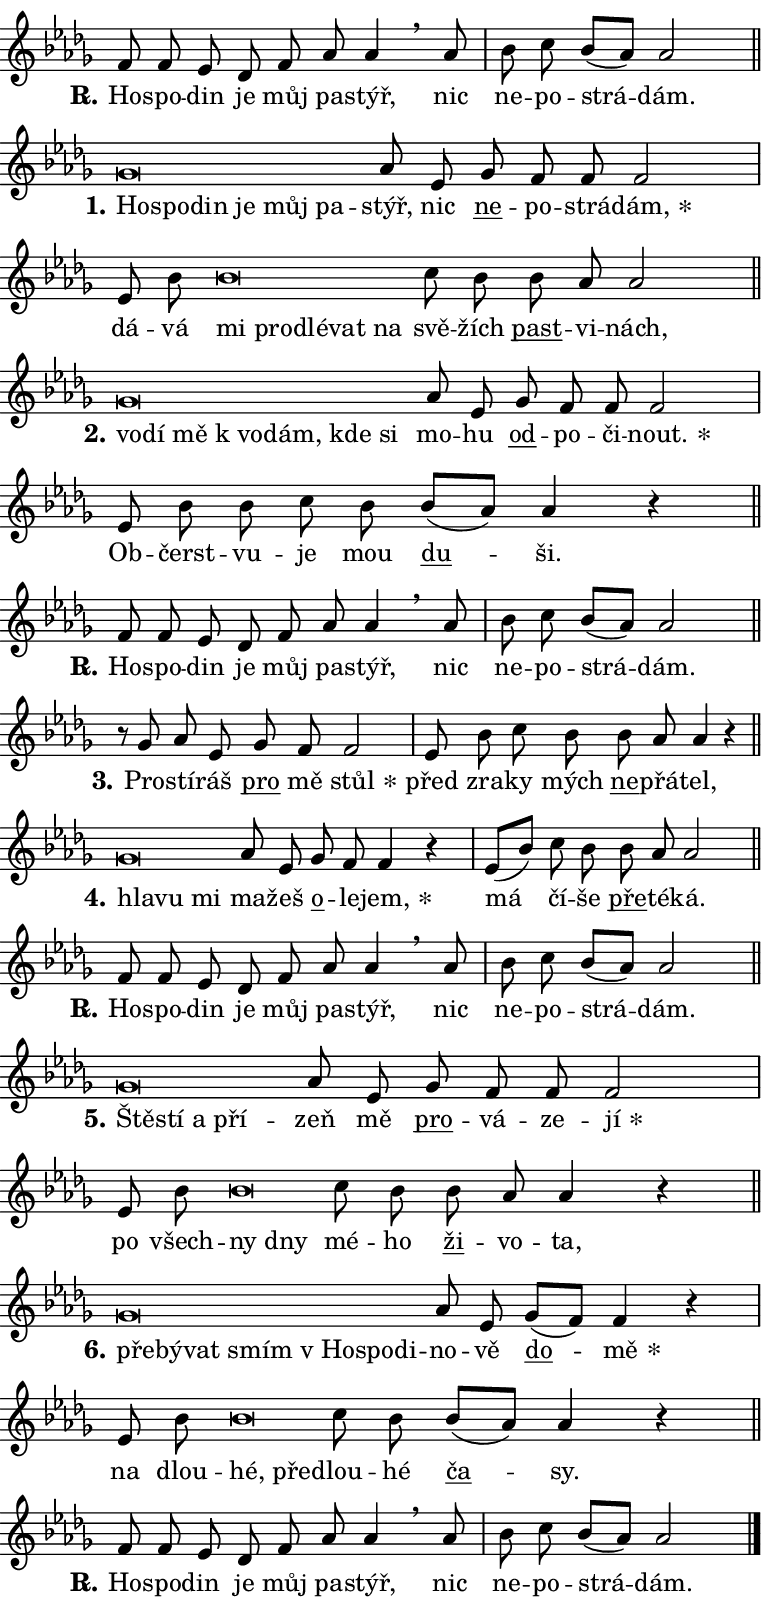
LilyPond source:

\version "2.24.0"
\header { tagline = "" }
\paper {
  indent = 0\cm
  top-margin = 0\cm
  right-margin = 0.13\cm % to fit lyric hyphens
  bottom-margin = 0\cm
  left-margin = 0\cm
  paper-width = 13\cm
  page-breaking = #ly:one-page-breaking
  system-system-spacing.basic-distance = #11
  score-system-spacing.basic-distance = #11
  ragged-last = ##f
}


%% Author: Thomas Morley
%% https://lists.gnu.org/archive/html/lilypond-user/2020-05/msg00002.html
#(define (line-position grob)
"Returns position of @var[grob} in current system:
   @code{'start}, if at first time-step
   @code{'end}, if at last time-step
   @code{'middle} otherwise
"
  (let* ((col (ly:item-get-column grob))
         (ln (ly:grob-object col 'left-neighbor))
         (rn (ly:grob-object col 'right-neighbor))
         (col-to-check-left (if (ly:grob? ln) ln col))
         (col-to-check-right (if (ly:grob? rn) rn col))
         (break-dir-left
           (and
             (ly:grob-property col-to-check-left 'non-musical #f)
             (ly:item-break-dir col-to-check-left)))
         (break-dir-right
           (and
             (ly:grob-property col-to-check-right 'non-musical #f)
             (ly:item-break-dir col-to-check-right))))
        (cond ((eqv? 1 break-dir-left) 'start)
              ((eqv? -1 break-dir-right) 'end)
              (else 'middle))))

#(define (tranparent-at-line-position vctor)
  (lambda (grob)
  "Relying on @code{line-position} select the relevant enry from @var{vctor}.
Used to determine transparency,"
    (case (line-position grob)
      ((end) (not (vector-ref vctor 0)))
      ((middle) (not (vector-ref vctor 1)))
      ((start) (not (vector-ref vctor 2))))))

noteHeadBreakVisibility =
#(define-music-function (break-visibility)(vector?)
"Makes @code{NoteHead}s transparent relying on @var{break-visibility}"
#{
  \override NoteHead.transparent =
    #(tranparent-at-line-position break-visibility)
#})

#(define delete-ledgers-for-transparent-note-heads
  (lambda (grob)
    "Reads whether a @code{NoteHead} is transparent.
If so this @code{NoteHead} is removed from @code{'note-heads} from
@var{grob}, which is supposed to be @code{LedgerLineSpanner}.
As a result ledgers are not printed for this @code{NoteHead}"
    (let* ((nhds-array (ly:grob-object grob 'note-heads))
           (nhds-list
             (if (ly:grob-array? nhds-array)
                 (ly:grob-array->list nhds-array)
                 '()))
           ;; Relies on the transparent-property being done before
           ;; Staff.LedgerLineSpanner.after-line-breaking is executed.
           ;; This is fragile ...
           (to-keep
             (remove
               (lambda (nhd)
                 (ly:grob-property nhd 'transparent #f))
               nhds-list)))
      ;; TODO find a better method to iterate over grob-arrays, similiar
      ;; to filter/remove etc for lists
      ;; For now rebuilt from scratch
      (set! (ly:grob-object grob 'note-heads)  '())
      (for-each
        (lambda (nhd)
          (ly:pointer-group-interface::add-grob grob 'note-heads nhd))
        to-keep))))

squashNotes = {
  \override NoteHead.X-extent = #'(-0.2 . 0.2)
  \override NoteHead.Y-extent = #'(-0.75 . 0)
  \override NoteHead.stencil =
    #(lambda (grob)
       (let ((pos (ly:grob-property grob 'staff-position)))
         (begin
           (if (< pos -7) (display "ERROR: Lower brevis then expected\n") (display ""))
           (if (<= pos -6) ly:text-interface::print ly:note-head::print))))
}
unSquashNotes = {
  \revert NoteHead.X-extent
  \revert NoteHead.Y-extent
  \revert NoteHead.stencil
}

hideNotes = \noteHeadBreakVisibility #begin-of-line-visible
unHideNotes = \noteHeadBreakVisibility #all-visible

% work-around for resetting accidentals
% https://lilypond.org/doc/v2.23/Documentation/notation/displaying-rhythms#unmetered-music
cadenzaMeasure = {
  \cadenzaOff
  \partial 1024 s1024
  \cadenzaOn
}

#(define-markup-command (accent layout props text) (markup?)
  "Underline accented syllable"
  (interpret-markup layout props
    #{\markup \override #'(offset . 4.3) \underline { #text }#}))

responsum = \markup \concat {
  "R" \hspace #-1.05 \path #0.1 #'((moveto 0 0.07) (lineto 0.9 0.8)) \hspace #0.05 "."
}

spaceSize = #0.6828661417322834 % exact space size for TeX Gyre Schola

\layout {
  \context {
    \Staff
    \remove "Time_signature_engraver"
    \override LedgerLineSpanner.after-line-breaking = #delete-ledgers-for-transparent-note-heads
  }
  \context {
    \Lyrics {
      \override LyricSpace.minimum-distance = \spaceSize
      \override LyricText.font-name = #"TeX Gyre Schola"
      \override LyricText.font-size = 1
      \override StanzaNumber.font-name = #"TeX Gyre Schola Bold"
      \override StanzaNumber.font-size = 1
    }
  }
  \context {
    \Score 
    \override NoteHead.text =
      #(lambda (grob) 
        (let ((pos (ly:grob-property grob 'staff-position)))
          #{\markup {
            \combine
              \halign #-0.55 \raise #(if (= pos -6) 0 0.5) \override #'(thickness . 2) \draw-line #'(3.2 . 0)
              \musicglyph "noteheads.sM1"
          }#}))
  }
}

% magnetic-lyrics.ily
%
%   written by
%     Jean Abou Samra <jean@abou-samra.fr>
%     Werner Lemberg <wl@gnu.org>
%
%   adapted by
%     Jiri Hon <jiri.hon@gmail.com>
%
% Version 2022-Apr-15

% https://www.mail-archive.com/lilypond-user@gnu.org/msg149350.html

#(define (Left_hyphen_pointer_engraver context)
   "Collect syllable-hyphen-syllable occurrences in lyrics and store
them in properties.  This engraver only looks to the left.  For
example, if the lyrics input is @code{foo -- bar}, it does the
following.

@itemize @bullet
@item
Set the @code{text} property of the @code{LyricHyphen} grob between
@q{foo} and @q{bar} to @code{foo}.

@item
Set the @code{left-hyphen} property of the @code{LyricText} grob with
text @q{foo} to the @code{LyricHyphen} grob between @q{foo} and
@q{bar}.
@end itemize

Use this auxiliary engraver in combination with the
@code{lyric-@/text::@/apply-@/magnetic-@/offset!} hook."
   (let ((hyphen #f)
         (text #f))
     (make-engraver
      (acknowledgers
       ((lyric-syllable-interface engraver grob source-engraver)
        (set! text grob)))
      (end-acknowledgers
       ((lyric-hyphen-interface engraver grob source-engraver)
        ;(when (not (grob::has-interface grob 'lyric-space-interface))
          (set! hyphen grob)));)
      ((stop-translation-timestep engraver)
       (when (and text hyphen)
         (ly:grob-set-object! text 'left-hyphen hyphen))
       (set! text #f)
       (set! hyphen #f)))))

#(define (lyric-text::apply-magnetic-offset! grob)
   "If the space between two syllables is less than the value in
property @code{LyricText@/.details@/.squash-threshold}, move the right
syllable to the left so that it gets concatenated with the left
syllable.

Use this function as a hook for
@code{LyricText@/.after-@/line-@/breaking} if the
@code{Left_@/hyphen_@/pointer_@/engraver} is active."
   (let ((hyphen (ly:grob-object grob 'left-hyphen #f)))
     (when hyphen
       (let ((left-text (ly:spanner-bound hyphen LEFT)))
         (when (grob::has-interface left-text 'lyric-syllable-interface)
           (let* ((common (ly:grob-common-refpoint grob left-text X))
                  (this-x-ext (ly:grob-extent grob common X))
                  (left-x-ext
                   (begin
                     ;; Trigger magnetism for left-text.
                     (ly:grob-property left-text 'after-line-breaking)
                     (ly:grob-extent left-text common X)))
                  ;; `delta` is the gap width between two syllables.
                  (delta (- (interval-start this-x-ext)
                            (interval-end left-x-ext)))
                  (details (ly:grob-property grob 'details))
                  (threshold (assoc-get 'squash-threshold details 0.2)))
             (when (< delta threshold)
               (let* (;; We have to manipulate the input text so that
                      ;; ligatures crossing syllable boundaries are not
                      ;; disabled.  For languages based on the Latin
                      ;; script this is essentially a beautification.
                      ;; However, for non-Western scripts it can be a
                      ;; necessity.
                      (lt (ly:grob-property left-text 'text))
                      (rt (ly:grob-property grob 'text))
                      (is-space (grob::has-interface hyphen 'lyric-space-interface))
                      (space (if is-space " " ""))
                      (extra-delta (if is-space spaceSize 0))
                      ;; Append new syllable.
                      (ltrt-space (if (and (string? lt) (string? rt))
                                (string-append lt space rt)
                                (make-concat-markup (list lt space rt))))
                      ;; Right-align `ltrt` to the right side.
                      (ltrt-space-markup (grob-interpret-markup
                               grob
                               (make-translate-markup
                                (cons (interval-length this-x-ext) 0)
                                (make-right-align-markup ltrt-space)))))
                 (begin
                   ;; Don't print `left-text`.
                   (ly:grob-set-property! left-text 'stencil #f)
                   ;; Set text and stencil (which holds all collected
                   ;; syllables so far) and shift it to the left.
                   (ly:grob-set-property! grob 'text ltrt-space)
                   (ly:grob-set-property! grob 'stencil ltrt-space-markup)
                   (ly:grob-translate-axis! grob (- (- delta extra-delta)) X))))))))))


#(define (lyric-hyphen::displace-bounds-first grob)
   ;; Make very sure this callback isn't triggered too early.
   (let ((left (ly:spanner-bound grob LEFT))
         (right (ly:spanner-bound grob RIGHT)))
     (ly:grob-property left 'after-line-breaking)
     (ly:grob-property right 'after-line-breaking)
     (ly:lyric-hyphen::print grob)))

squashThreshold = #0.4

\layout {
  \context {
    \Lyrics
    \consists #Left_hyphen_pointer_engraver
    \override LyricText.after-line-breaking =
      #lyric-text::apply-magnetic-offset!
    \override LyricHyphen.stencil = #lyric-hyphen::displace-bounds-first
    \override LyricText.details.squash-threshold = \squashThreshold
    \override LyricHyphen.minimum-distance = 0
    \override LyricHyphen.minimum-length = \squashThreshold
  }
}

squashText = \override LyricText.details.squash-threshold = 9999
unSquashText = \override LyricText.details.squash-threshold = \squashThreshold

leftText = \override LyricText.self-alignment-X = #LEFT
unLeftText = \revert LyricText.self-alignment-X

starOffset = #(lambda (grob) 
                (let ((x_offset (ly:self-alignment-interface::aligned-on-x-parent grob)))
                  (if (= x_offset 0) 0 (+ x_offset 1.2))))

star = #(define-music-function (syllable)(string?)
"Append star separator at the end of a syllable"
#{
  \once \override LyricText.X-offset = #starOffset
  \lyricmode { \markup {
    #syllable
    \override #'((font-name . "TeX Gyre Schola Bold")) \hspace #0.2 \lower #0.65 \larger "*"
  } }
#})

starAccent = #(define-music-function (syllable)(string?)
"Append star separator at the end of a syllable and make accent"
#{
  \once \override LyricText.X-offset = #starOffset
  \lyricmode { \markup {
    \accent #syllable
    \override #'((font-name . "TeX Gyre Schola Bold")) \hspace #0.2 \lower #0.65 \larger "*"
  } }
#})

breath = #(define-music-function (syllable)(string?)
"Append breathing indicator at the end of a syllable"
#{
  \lyricmode { \markup { #syllable "+" } }
#})

optionalBreath = #(define-music-function (syllable)(string?)
"Append optional breathing indicator at the end of a syllable"
#{
  \lyricmode { \markup { #syllable "(+)" } }
#})


\score {
    <<
        \new Voice = "melody" { \cadenzaOn \key des \major \relative { f'8 f es des f as as4 \breathe \bar "" as8 \cadenzaMeasure \bar "|" bes c bes[( as)] as2 \cadenzaMeasure \bar "||" \break } }
        \new Lyrics \lyricsto "melody" { \lyricmode { \set stanza = \responsum
Ho -- spo -- din je můj pa -- stýř, nic ne -- po -- strá -- dám. } }
    >>
    \layout {}
}

\score {
    <<
        \new Voice = "melody" { \cadenzaOn \key des \major \relative { \squashNotes ges'\breve*1/16 \hideNotes \breve*1/16 \bar "" \breve*1/16 \bar "" \breve*1/16 \bar "" \breve*1/16 \breve*1/16 \bar "" \unHideNotes \unSquashNotes as8 es \bar "" ges f f f2 \cadenzaMeasure \bar "|" es8 bes' \bar "" \squashNotes bes\breve*1/16 \hideNotes \breve*1/16 \bar "" \breve*1/16 \bar "" \breve*1/16 \breve*1/16 \bar "" \unHideNotes \unSquashNotes c8 bes \bar "" bes as as2 \cadenzaMeasure \bar "||" \break } }
        \new Lyrics \lyricsto "melody" { \lyricmode { \set stanza = "1."
\leftText Ho -- \squashText spo -- din je můj pa -- \unLeftText \unSquashText stýř, nic \markup \accent ne -- po -- strá -- \star dám, dá -- vá \leftText mi \squashText pro -- dlé -- vat na \unLeftText \unSquashText svě -- žích \markup \accent past -- vi -- nách, } }
    >>
    \layout {}
}

\score {
    <<
        \new Voice = "melody" { \cadenzaOn \key des \major \relative { \squashNotes ges'\breve*1/16 \hideNotes \breve*1/16 \bar "" \breve*1/16 \bar "" \breve*1/16 \bar "" \breve*1/16 \bar "" \breve*1/16 \breve*1/16 \bar "" \unHideNotes \unSquashNotes as8 es \bar "" ges f f f2 \cadenzaMeasure \bar "|" es8 bes' \bar "" bes c8 bes \bar "" bes[( as)] as4 r \cadenzaMeasure \bar "||" \break } }
        \new Lyrics \lyricsto "melody" { \lyricmode { \set stanza = "2."
\leftText vo -- \squashText dí mě "k vo" -- dám, kde si \unLeftText \unSquashText mo -- hu \markup \accent od -- po -- či -- \star nout. Ob -- čerst -- vu -- je mou \markup \accent du -- ši. } }
    >>
    \layout {}
}

\score {
    <<
        \new Voice = "melody" { \cadenzaOn \key des \major \relative { f'8 f es des f as as4 \breathe \bar "" as8 \cadenzaMeasure \bar "|" bes c bes[( as)] as2 \cadenzaMeasure \bar "||" \break } }
        \new Lyrics \lyricsto "melody" { \lyricmode { \set stanza = \responsum
Ho -- spo -- din je můj pa -- stýř, nic ne -- po -- strá -- dám. } }
    >>
    \layout {}
}

\score {
    <<
        \new Voice = "melody" { \cadenzaOn \key des \major \relative { r8 ges' as8 es \bar "" ges f f2 \cadenzaMeasure \bar "|" es8 bes'8 c8 bes \bar "" bes as as4 r \cadenzaMeasure \bar "||" \break } }
        \new Lyrics \lyricsto "melody" { \lyricmode { \set stanza = "3."
Pro -- stí -- ráš \markup \accent pro mě \star stůl před zra -- ky mých \markup \accent ne -- přá -- tel, } }
    >>
    \layout {}
}

\score {
    <<
        \new Voice = "melody" { \cadenzaOn \key des \major \relative { \squashNotes ges'\breve*1/16 \hideNotes \breve*1/16 \breve*1/16 \bar "" \unHideNotes \unSquashNotes as8 es \bar "" ges f f4 r \cadenzaMeasure \bar "|" es8[( bes')] c8 bes \bar "" bes as as2 \cadenzaMeasure \bar "||" \break } }
        \new Lyrics \lyricsto "melody" { \lyricmode { \set stanza = "4."
\leftText hla -- \squashText vu mi \unLeftText \unSquashText ma -- žeš \markup \accent o -- le -- \star jem, má čí -- še \markup \accent pře -- té -- ká. } }
    >>
    \layout {}
}

\score {
    <<
        \new Voice = "melody" { \cadenzaOn \key des \major \relative { f'8 f es des f as as4 \breathe \bar "" as8 \cadenzaMeasure \bar "|" bes c bes[( as)] as2 \cadenzaMeasure \bar "||" \break } }
        \new Lyrics \lyricsto "melody" { \lyricmode { \set stanza = \responsum
Ho -- spo -- din je můj pa -- stýř, nic ne -- po -- strá -- dám. } }
    >>
    \layout {}
}

\score {
    <<
        \new Voice = "melody" { \cadenzaOn \key des \major \relative { \squashNotes ges'\breve*1/16 \hideNotes \breve*1/16 \bar "" \breve*1/16 \breve*1/16 \bar "" \unHideNotes \unSquashNotes as8 es \bar "" ges f f f2 \cadenzaMeasure \bar "|" es8 bes' \bar "" \squashNotes bes\breve*1/16 \hideNotes \breve*1/16 \bar "" \unHideNotes \unSquashNotes c8 bes \bar "" bes as as4 r \cadenzaMeasure \bar "||" \break } }
        \new Lyrics \lyricsto "melody" { \lyricmode { \set stanza = "5."
\leftText Ště -- \squashText stí a pří -- \unLeftText \unSquashText zeň mě \markup \accent pro -- vá -- ze -- \star jí po všech -- \leftText ny \squashText dny \unLeftText \unSquashText mé -- ho \markup \accent ži -- vo -- ta, } }
    >>
    \layout {}
}

\score {
    <<
        \new Voice = "melody" { \cadenzaOn \key des \major \relative { \squashNotes ges'\breve*1/16 \hideNotes \breve*1/16 \bar "" \breve*1/16 \bar "" \breve*1/16 \bar "" \breve*1/16 \bar "" \breve*1/16 \breve*1/16 \bar "" \unHideNotes \unSquashNotes as8 es \bar "" ges[( f)] f4 r \cadenzaMeasure \bar "|" es8 bes' \bar "" \squashNotes bes\breve*1/16 \hideNotes \breve*1/16 \bar "" \unHideNotes \unSquashNotes c8 bes \bar "" bes[( as)] as4 r \cadenzaMeasure \bar "||" \break } }
        \new Lyrics \lyricsto "melody" { \lyricmode { \set stanza = "6."
\leftText pře -- \squashText bý -- vat smím "v Ho" -- spo -- di -- \unLeftText \unSquashText no -- vě \markup \accent do -- \star mě na dlou -- \leftText hé, \squashText pře -- \unLeftText \unSquashText dlou -- hé \markup \accent ča -- sy. } }
    >>
    \layout {}
}

\score {
    <<
        \new Voice = "melody" { \cadenzaOn \key des \major \relative { f'8 f es des f as as4 \breathe \bar "" as8 \cadenzaMeasure \bar "|" bes c bes[( as)] as2 \cadenzaMeasure \bar "||" \break } \bar "|." }
        \new Lyrics \lyricsto "melody" { \lyricmode { \set stanza = \responsum
Ho -- spo -- din je můj pa -- stýř, nic ne -- po -- strá -- dám. } }
    >>
    \layout {}
}
